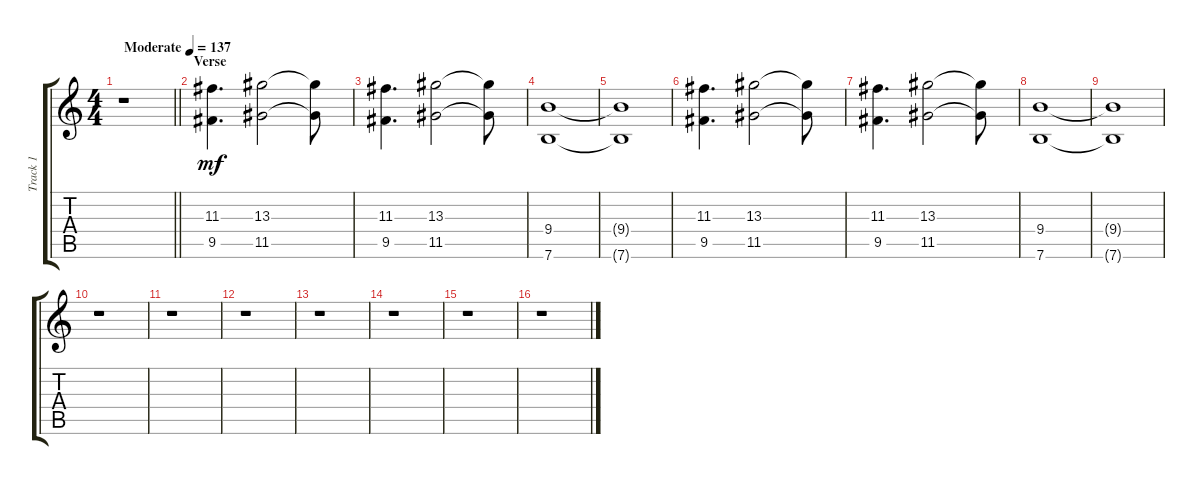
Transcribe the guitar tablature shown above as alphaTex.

\track ("Track 1" "Track 1") {instrument overdrivenguitar}
\staff {score tabs}
\tuning (E4 B3 G3 D3 A2 E2) {hide}
\ts (4 4)
\tempo (137 "Moderate")
\clef g2
\barLineRight lightlight
\ks c
r.1{dy mf instrument overdrivenguitar} |
\section ("" "Verse")
(11.3 9.5).4{d} (13.3 11.5).2 (13.3{t} 11.5{t}).8 |
(11.3 9.5).4{d} (13.3 11.5).2 (13.3{t} 11.5{t}).8 |
(9.4 7.6).1 |
(9.4{t} 7.6{t}).1 |
(11.3 9.5).4{d} (13.3 11.5).2 (13.3{t} 11.5{t}).8 |
(11.3 9.5).4{d} (13.3 11.5).2 (13.3{t} 11.5{t}).8 |
(9.4 7.6).1 |
(9.4{t} 7.6{t}).1 |
r.1 |
r.1 |
r.1 |
r.1 |
r.1 |
r.1 |
r.1
